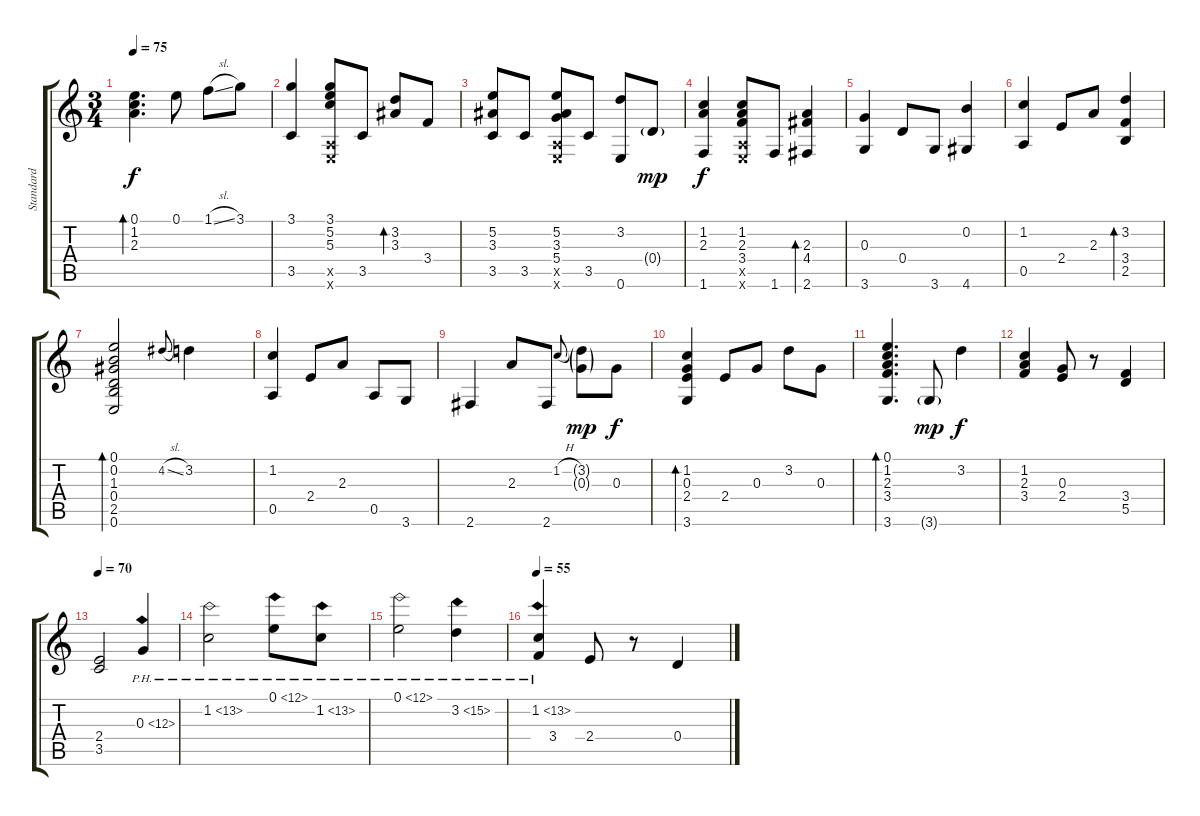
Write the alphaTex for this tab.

\track ("Standard" "Standard") {instrument acousticguitarsteel}
\staff {score tabs}
\tuning (E4 B3 G3 D3 A2 E2) {hide}
\ts (3 4)
\tempo 75
\clef g2
\ks c
(0.1 1.2 2.3).4{d bd 60 dy f} 0.1.8 1.1{sl}.8 3.1.8 |
(3.1 3.5).4 (3.1 5.2 5.3 0.5{x} 0.6{x}).8 3.5.8 (3.2 3.3).8{bd 120} 3.4.8 |
(5.2 3.3 3.5).8 3.5.8 (5.2 3.3 5.4 0.5{x} 0.6{x}).8 3.5.8 (3.2 0.6).8 0.4{g}.8{dy mp} |
(1.2 2.3 1.6).4{dy f} (1.2 2.3 3.4 0.5{x} 0.6{x}).8 1.6.8 (2.3 4.4 2.6).4{bd 120} |
(0.3 3.6).4 0.4.8 3.6.8 (0.2 4.6).4 |
(1.2 0.5).4 2.4.8 2.3.8 (3.2 3.4 2.5).4{bd 120} |
(0.1 0.2 1.3 0.4 2.5 0.6).2{bd 120} 4.2{sl}.8{gr onbeat} 3.2.4 |
(1.2 0.5).4 2.4.8 2.3.8 0.5.8 3.6.8 |
2.6.4 2.3.8 2.6.8 1.2{h}.8{gr onbeat} (3.2{g} 0.3{g}).8{dy mp} 0.3.8{dy f} |
(1.2 0.3 2.4 3.6).4{bd 120} 2.4.8 0.3.8 3.2.8 0.3.8 |
(0.1 1.2 2.3 3.4 3.6).4{d bd 240} 3.6{g}.8{dy mp} 3.2.4{dy f} |
(1.2 2.3 3.4).4 (0.3 2.4).8 r.8 (3.4 5.5).4 |
\tempo 70
(2.4 3.5).2 0.3{ph 12}.4 |
1.2{ph 12}.2 0.1{ph 12}.8 1.2{ph 12}.8 |
0.1{ph 12}.2 3.2{ph 12}.4 |
\tempo 55
(1.2{ph 12} 3.4).4 2.4.8 r.8 0.4.4
